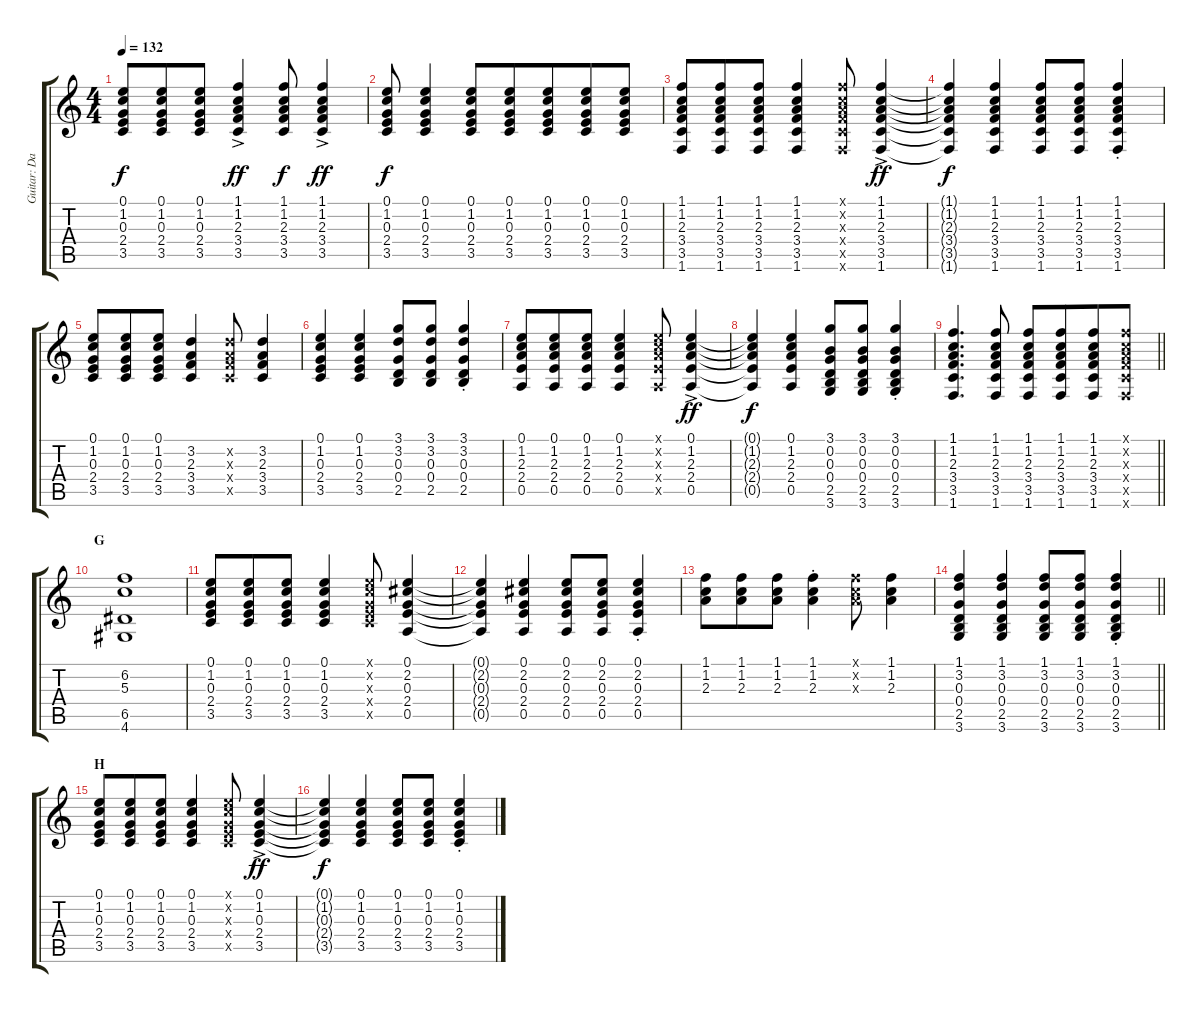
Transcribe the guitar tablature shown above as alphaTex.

\track ("Guitar: Davey Johnstone" "Guitar: Da") {instrument acousticguitarnylon}
\staff {score tabs}
\tuning (E4 B3 G3 D3 A2 E2) {hide}
\ts (4 4)
\tempo 132
\clef g2
\ks c
(0.1 1.2 0.3 2.4 3.5).8{dy f} (0.1 1.2 0.3 2.4 3.5).8{beam merge} (0.1 1.2 0.3 2.4 3.5).8 (1.1{ac} 1.2{ac} 2.3{ac} 3.4{ac} 3.5{ac}).4{dy ff} (1.1 1.2 2.3 3.4 3.5).8{dy f} (1.1{ac} 1.2{ac} 2.3{ac} 3.4{ac} 3.5{ac}).4{dy ff} |
(0.1 1.2 0.3 2.4 3.5).8{dy f} (0.1 1.2 0.3 2.4 3.5).4 (0.1 1.2 0.3 2.4 3.5).8{beam merge} (0.1 1.2 0.3 2.4 3.5).8 (0.1 1.2 0.3 2.4 3.5).8{beam merge} (0.1 1.2 0.3 2.4 3.5).8 (0.1 1.2 0.3 2.4 3.5).8 |
(1.1 1.2 2.3 3.4 3.5 1.6).8 (1.1 1.2 2.3 3.4 3.5 1.6).8{beam merge} (1.1 1.2 2.3 3.4 3.5 1.6).8 (1.1 1.2 2.3 3.4 3.5 1.6).4 (1.1{x} 1.2{x} 2.3{x} 3.4{x} 3.5{x} 1.6{x}).8 (1.1{ac} 1.2{ac} 2.3{ac} 3.4{ac} 3.5{ac} 1.6{ac}).4{dy ff} |
(1.1{t} 1.2{t} 2.3{t} 3.4{t} 3.5{t} 1.6{t}).4{dy f} (1.1 1.2 2.3 3.4 3.5 1.6).4 (1.1 1.2 2.3 3.4 3.5 1.6).8 (1.1 1.2 2.3 3.4 3.5 1.6).8{beam merge} (1.1{st} 1.2{st} 2.3{st} 3.4{st} 3.5{st} 1.6{st}).4 |
(0.1 1.2 0.3 2.4 3.5).8 (0.1 1.2 0.3 2.4 3.5).8{beam merge} (0.1 1.2 0.3 2.4 3.5).8 (3.2 2.3 3.4 3.5).4 (3.2{x} 2.3{x} 3.4{x} 3.5{x}).8 (3.2 2.3 3.4 3.5).4 |
(0.1 1.2 0.3 2.4 3.5).4 (0.1 1.2 0.3 2.4 3.5).4 (3.1 3.2 0.3 0.4 2.5).8 (3.1 3.2 0.3 0.4 2.5).8{beam merge} (3.1{st} 3.2{st} 0.3{st} 0.4{st} 2.5{st}).4 |
(0.1 1.2 2.3 2.4 0.5).8 (0.1 1.2 2.3 2.4 0.5).8{beam merge} (0.1 1.2 2.3 2.4 0.5).8 (0.1 1.2 2.3 2.4 0.5).4 (0.1{x} 1.2{x} 2.3{x} 2.4{x} 0.5{x}).8 (0.1{ac} 1.2{ac} 2.3{ac} 2.4{ac} 0.5{ac}).4{dy ff} |
(0.1{t} 1.2{t} 2.3{t} 2.4{t} 0.5{t}).4{dy f} (0.1 1.2 2.3 2.4 0.5).4 (3.1 0.2 0.3 0.4 2.5 3.6).8 (3.1 0.2 0.3 0.4 2.5 3.6).8{beam merge} (3.1{st} 0.2{st} 0.3{st} 0.4{st} 2.5{st} 3.6{st}).4 |
\barLineRight lightlight
(1.1 1.2 2.3 3.4 3.5 1.6).4{d} (1.1 1.2 2.3 3.4 3.5 1.6).8{beam split} (1.1 1.2 2.3 3.4 3.5 1.6).8 (1.1 1.2 2.3 3.4 3.5 1.6).8{beam merge} (1.1 1.2 2.3 3.4 3.5 1.6).8 (1.1{x} 1.2{x} 2.3{x} 3.4{x} 3.5{x} 1.6{x}).8 |
\section ("" "G")
(6.2 5.3 6.5 4.6).1 |
(0.1 1.2 0.3 2.4 3.5).8 (0.1 1.2 0.3 2.4 3.5).8{beam merge} (0.1 1.2 0.3 2.4 3.5).8 (0.1 1.2 0.3 2.4 3.5).4 (0.1{x} 1.2{x} 0.3{x} 2.4{x} 3.5{x}).8 (0.1 2.2 0.3 2.4 0.5).4 |
(0.1{t} 2.2{t} 0.3{t} 2.4{t} 0.5{t}).4 (0.1 2.2 0.3 2.4 0.5).4 (0.1 2.2 0.3 2.4 0.5).8 (0.1 2.2 0.3 2.4 0.5).8 (0.1{st} 2.2{st} 0.3{st} 2.4{st} 0.5{st}).4 |
(1.1 1.2 2.3).8 (1.1 1.2 2.3).8{beam merge} (1.1 1.2 2.3).8 (1.1{st} 1.2{st} 2.3{st}).4 (1.1{x} 1.2{x} 2.3{x}).8 (1.1 1.2 2.3).4 |
\barLineRight lightlight
(1.1 3.2 0.3 0.4 2.5 3.6).4 (1.1 3.2 0.3 0.4 2.5 3.6).4 (1.1 3.2 0.3 0.4 2.5 3.6).8 (1.1 3.2 0.3 0.4 2.5 3.6).8{beam merge} (1.1{st} 3.2{st} 0.3{st} 0.4{st} 2.5{st} 3.6{st}).4 |
\section ("" "H")
(0.1 1.2 0.3 2.4 3.5).8 (0.1 1.2 0.3 2.4 3.5).8{beam merge} (0.1 1.2 0.3 2.4 3.5).8 (0.1 1.2 0.3 2.4 3.5).4 (0.1{x} 1.2{x} 0.3{x} 2.4{x} 3.5{x}).8 (0.1{ac} 1.2{ac} 0.3{ac} 2.4{ac} 3.5{ac}).4{dy ff} |
(0.1{t} 1.2{t} 0.3{t} 2.4{t} 3.5{t}).4{dy f} (0.1 1.2 0.3 2.4 3.5).4 (0.1 1.2 0.3 2.4 3.5).8 (0.1 1.2 0.3 2.4 3.5).8{beam merge} (0.1{st} 1.2{st} 0.3{st} 2.4{st} 3.5{st}).4
